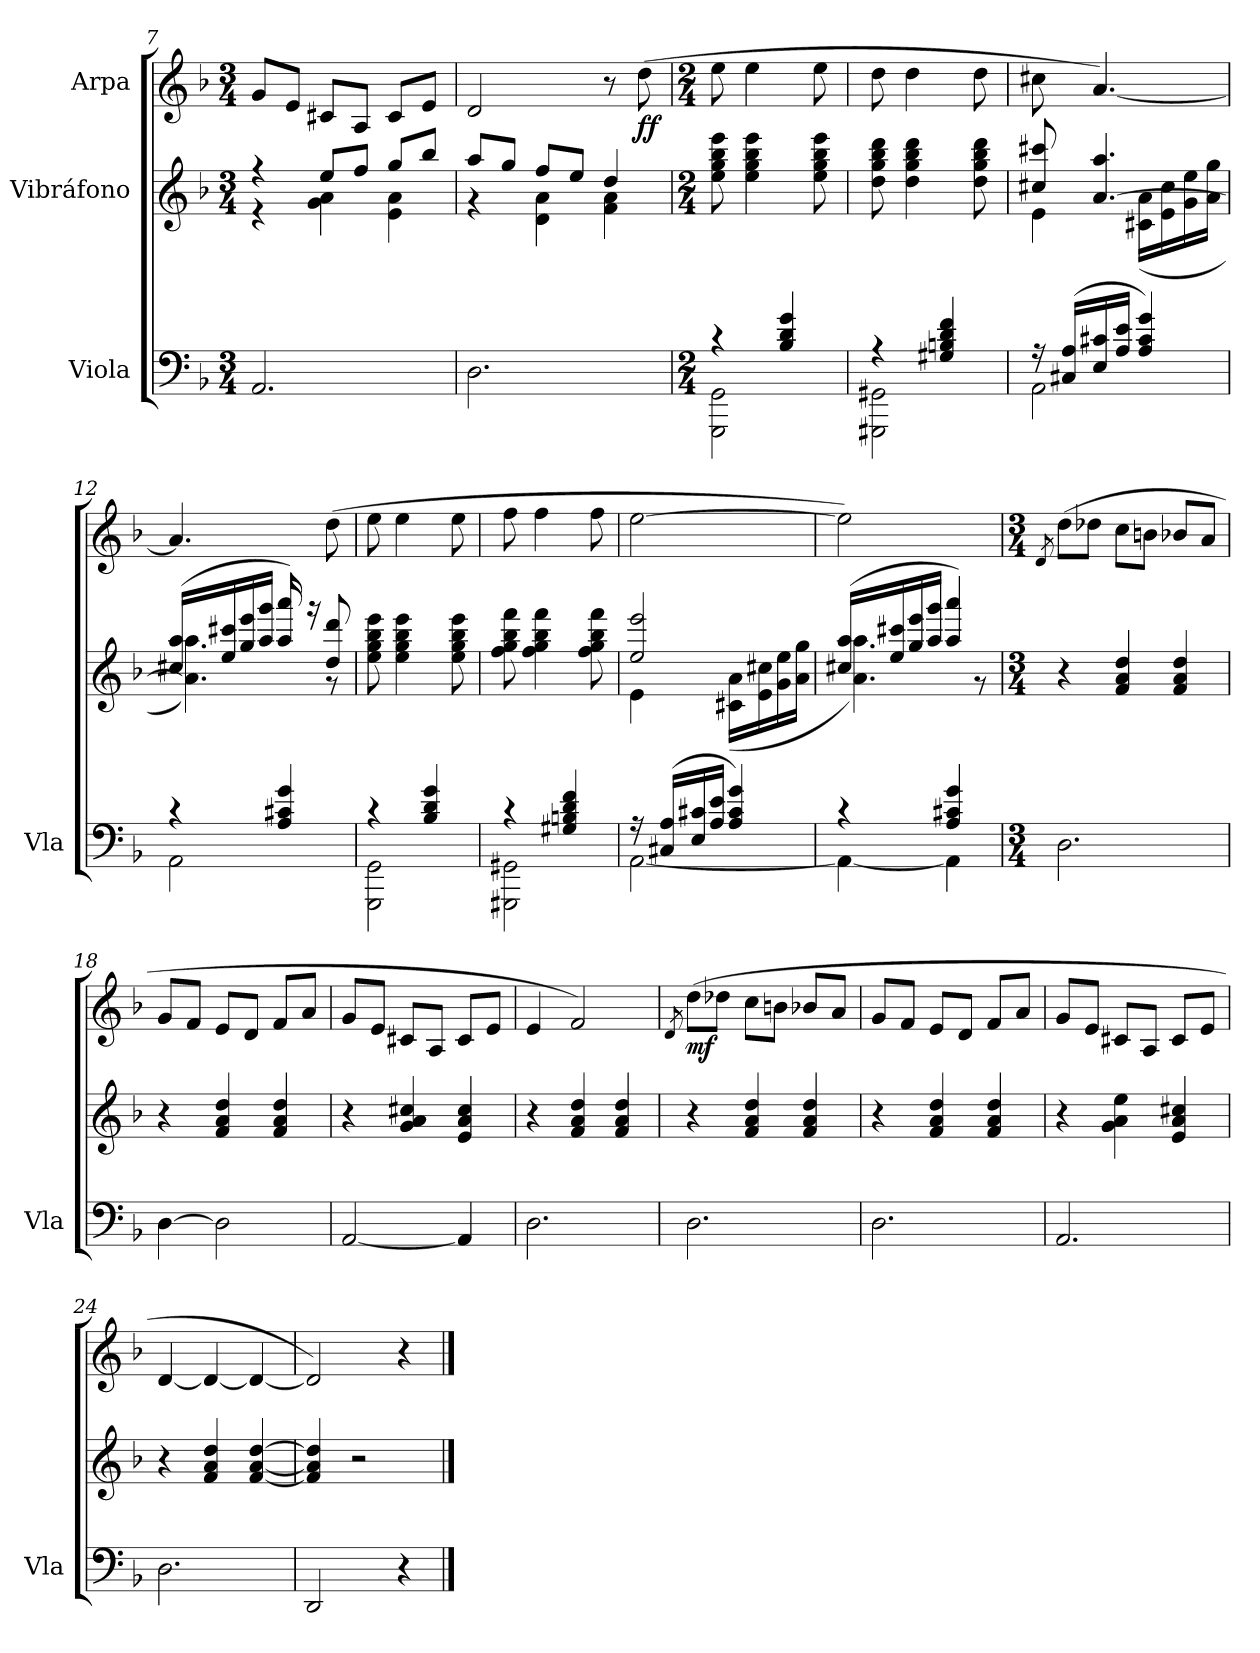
**kern	**kern	**kern	**dynam
*part3	*part2	*part1	*part1
*staff3	*staff2	*staff1	*staff1
*I"Viola	*I"Vibráfono	*I"Arpa	*
*I'Vla	*	*	*
*clefF4	*clefG2	*clefG2	*
*k[b-]	*k[b-]	*k[b-]	*
*M3/4	*M3/4	*M3/4	*
=7	=7	=7	=7
*	*^	*	*
2.AA/	4r	4r	8g/L	.
.	.	.	8e/J	.
.	8ee/L	4g\ 4a\	8c#X/L	.
.	8ff/J	.	8A/J	.
.	8gg/L	4e\ 4a\	8c#/L	.
.	8bb-/J	.	8e/J	.
=8	=8	=8	=8	=8
2.D\	8aa/L	4r	2d/	.
.	8gg/J	.	.	.
.	8ff/L	4d\ 4a\	.	.
.	8ee/J	.	.	.
.	4dd/	4f\ 4a\	8r	.
!	!	!	!	!LO:DY:b
.	.	.	(>8dd\	ff
*	*v	*v	*	*
=9	=9	=9	=9
*M2/4	*M2/4	*M2/4	*
*^	*	*	*
4r	2GGG\ 2GG\	8ee\ 8gg\ 8bb-\ 8eee\	8ee\	.
.	.	4ee\ 4gg\ 4bb-\ 4eee\	4ee\	.
4B-/ 4d/ 4g/	.	.	.	.
.	.	8ee\ 8gg\ 8bb-\ 8eee\	8ee\	.
!!LO:LB:g=z
=10	=10	=10	=10	=10
4r	2GGG#X\ 2GG#X\	8dd\ 8gg\ 8bb-\ 8ddd\	8dd\	.
.	.	4dd\ 4gg\ 4bb-\ 4ddd\	4dd\	.
4G#X/ 4Bn/ 4d/ 4f/	.	.	.	.
.	.	8dd\ 8gg\ 8bb-\ 8ddd\	8dd\	.
=11	=11	=11	=11	=11
*	*	*^	*	*
16r	2AA\	8cc#X/ 8ccc#X/	4e\	8cc#X\	.
(>16C#X/ 16A/LL	.	.	.	.	.
16E/ 16c#X/	.	[4.a/ 4.aa/	.	[4.a/)	.
16A/ 16e/JJ	.	.	.	.	.
4A/ 4c#/ 4g/)	.	.	(<16c#X\ 16a\LL	.	.
.	.	.	16e\ 16cc#\	.	.
.	.	.	16g\ 16ee\	.	.
.	.	.	16a\ 16gg\JJ	.	.
=12	=12	=12	=12	=12	=12
4r	2AA\	(>16cc#X/ 16aa/LL	4.a\] 4.aa\)	4.a/]	.
.	.	16ee/ 16ccc#X/	.	.	.
.	.	16gg/ 16eee/	.	.	.
.	.	16aa/ 16ggg/JJ	.	.	.
4A/ 4c#X/ 4g/	.	16aa/ 16aaa/)	.	.	.
.	.	16r	.	.	.
.	.	8dd/ 8ddd/	8r	(>8dd\	.
*	*	*v	*v	*	*
=13	=13	=13	=13	=13
4r	2GGG\ 2GG\	8ee\ 8gg\ 8bb-\ 8eee\	8ee\	.
.	.	4ee\ 4gg\ 4bb-\ 4eee\	4ee\	.
4B-/ 4d/ 4g/	.	.	.	.
.	.	8ee\ 8gg\ 8bb-\ 8eee\	8ee\	.
=14	=14	=14	=14	=14
4r	2GGG#X\ 2GG#X\	8ff\ 8gg\ 8bb-\ 8fff\	8ff\	.
.	.	4ff\ 4gg\ 4bb-\ 4fff\	4ff\	.
4G#X/ 4Bn/ 4d/ 4f/	.	.	.	.
.	.	8ff\ 8gg\ 8bb-\ 8fff\	8ff\	.
=15	=15	=15	=15	=15
*	*	*^	*	*
16r	[2AA\	2ee/ 2eee/	4e\	[2ee\	.
(>16C#X/ 16A/LL	.	.	.	.	.
16E/ 16c#X/	.	.	.	.	.
16A/ 16e/JJ	.	.	.	.	.
4A/ 4c#/ 4g/)	.	.	(<16c#X\ 16a\LL	.	.
.	.	.	16e\ 16cc#X\	.	.
.	.	.	16g\ 16ee\	.	.
.	.	.	16a\ 16gg\JJ	.	.
!!LO:LB:g=z
=16	=16	=16	=16	=16	=16
4r	4AA\_	(>16cc#X/ 16aa/LL	4.a\ 4.aa\)	2ee\])	.
.	.	16ee/ 16ccc#X/	.	.	.
.	.	16gg/ 16eee/	.	.	.
.	.	16aa/ 16ggg/JJ	.	.	.
4A/ 4c#X/ 4g/	4AA\]	4aa/ 4aaa/)	.	.	.
.	.	.	8r	.	.
*v	*v	*	*	*	*
*	*v	*v	*	*
=17	=17	=17	=17
*M3/4	*M3/4	*M3/4	*
.	.	8qd/	.
2.D\	4r	(>8dd\L	.
.	.	8dd-X\J	.
.	4f/ 4a/ 4dd/	8cc\L	.
.	.	8bn\J	.
.	4f/ 4a/ 4dd/	8b-X/L	.
.	.	8a/J	.
=18	=18	=18	=18
[4D\	4r	8g/L	.
.	.	8f/J	.
2D\]	4f/ 4a/ 4dd/	8e/L	.
.	.	8d/J	.
.	4f/ 4a/ 4dd/	8f/L	.
.	.	8a/J	.
=19	=19	=19	=19
[2AA/	4r	8g/L	.
.	.	8e/J	.
.	4g/ 4a/ 4cc#X/	8c#X/L	.
.	.	8A/J	.
4AA/]	4e/ 4a/ 4cc#/	8c#/L	.
.	.	8e/J	.
=20	=20	=20	=20
2.D\	4r	4e/	.
.	4f/ 4a/ 4dd/	2f/)	.
.	4f/ 4a/ 4dd/	.	.
!!LO:LB:g=z
=21	=21	=21	=21
.	.	8qd/	.
!	!	!	!LO:DY:b
2.D\	4r	(>8dd\L	mf
.	.	8dd-X\J	.
.	4f/ 4a/ 4dd/	8cc\L	.
.	.	8bn\J	.
.	4f/ 4a/ 4dd/	8b-X/L	.
.	.	8a/J	.
=22	=22	=22	=22
2.D\	4r	8g/L	.
.	.	8f/J	.
.	4f/ 4a/ 4dd/	8e/L	.
.	.	8d/J	.
.	4f/ 4a/ 4dd/	8f/L	.
.	.	8a/J	.
=23	=23	=23	=23
2.AA/	4r	8g/L	.
.	.	8e/J	.
.	4g\ 4a\ 4ee\	8c#X/L	.
.	.	8A/J	.
.	4e/ 4a/ 4cc#X/	8c#/L	.
.	.	8e/J	.
=24	=24	=24	=24
2.D\	4r	[4d/	.
.	4f/ 4a/ 4dd/	4d/_	.
.	[4f/ [4a/ [4dd/	4d/_	.
=25	=25	=25	=25
2DD/	4f/] 4a/] 4dd/]	2d/])	.
.	2r	.	.
4r	.	4r	.
==	==	==	==
*-	*-	*-	*-
